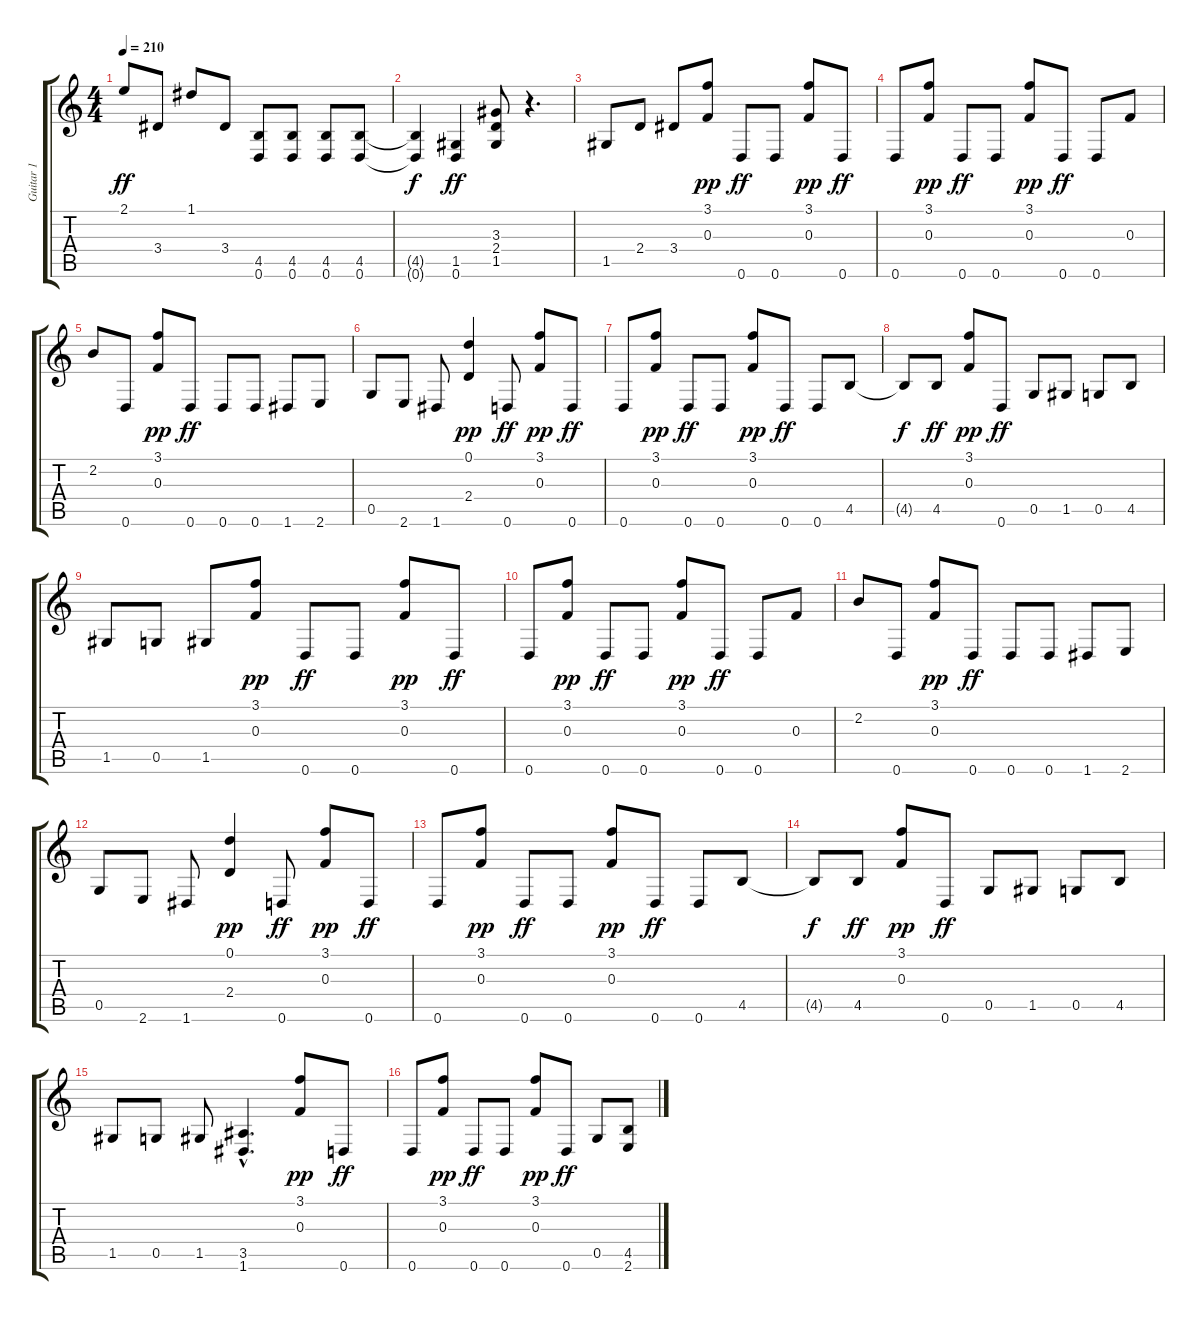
\track ("Guitar 1" "Guitar 1") {instrument distortionguitar}
\staff {score tabs}
\tuning (D4 A3 F3 C3 G2 D2) {hide}
\ts (4 4)
\tempo 210
\clef g2
\ks c
2.1.8{dy ff} 3.4.8 1.1.8 3.4.8 (4.5 0.6).8 (4.5 0.6).8 (4.5 0.6).8 (4.5 0.6).8 |
(4.5{t} 0.6{t}).4{dy f} (1.5 0.6).4{dy ff} (3.3 2.4 1.5).8 r.4{d} |
1.5.8 2.4.8 3.4.8 (3.1 0.3).8{dy pp} 0.6.8{dy ff} 0.6.8 (3.1 0.3).8{dy pp} 0.6.8{dy ff} |
0.6.8 (3.1 0.3).8{dy pp} 0.6.8{dy ff} 0.6.8 (3.1 0.3).8{dy pp} 0.6.8{dy ff} 0.6.8 0.3.8 |
2.2.8 0.6.8 (3.1 0.3).8{dy pp} 0.6.8{dy ff} 0.6.8 0.6.8 1.6.8 2.6.8 |
0.5.8 2.6.8 1.6.8 (0.1 2.4).4{dy pp} 0.6.8{dy ff} (3.1 0.3).8{dy pp} 0.6.8{dy ff} |
0.6.8 (3.1 0.3).8{dy pp} 0.6.8{dy ff} 0.6.8 (3.1 0.3).8{dy pp} 0.6.8{dy ff} 0.6.8 4.5.8 |
4.5{t}.8{dy f} 4.5.8{dy ff} (3.1 0.3).8{dy pp} 0.6.8{dy ff} 0.5.8 1.5.8 0.5.8 4.5.8 |
1.5.8 0.5.8 1.5.8 (3.1 0.3).8{dy pp} 0.6.8{dy ff} 0.6.8 (3.1 0.3).8{dy pp} 0.6.8{dy ff} |
0.6.8 (3.1 0.3).8{dy pp} 0.6.8{dy ff} 0.6.8 (3.1 0.3).8{dy pp} 0.6.8{dy ff} 0.6.8 0.3.8 |
2.2.8 0.6.8 (3.1 0.3).8{dy pp} 0.6.8{dy ff} 0.6.8 0.6.8 1.6.8 2.6.8 |
0.5.8 2.6.8 1.6.8 (0.1 2.4).4{dy pp} 0.6.8{dy ff} (3.1 0.3).8{dy pp} 0.6.8{dy ff} |
0.6.8 (3.1 0.3).8{dy pp} 0.6.8{dy ff} 0.6.8 (3.1 0.3).8{dy pp} 0.6.8{dy ff} 0.6.8 4.5.8 |
4.5{t}.8{dy f} 4.5.8{dy ff} (3.1 0.3).8{dy pp} 0.6.8{dy ff} 0.5.8 1.5.8 0.5.8 4.5.8 |
1.5.8 0.5.8 1.5.8 (3.5{hac} 1.6{hac}).4{d} (3.1 0.3).8{dy pp} 0.6.8{dy ff} |
0.6.8 (3.1 0.3).8{dy pp} 0.6.8{dy ff} 0.6.8 (3.1 0.3).8{dy pp} 0.6.8{dy ff} 0.5.8 (4.5 2.6).8
